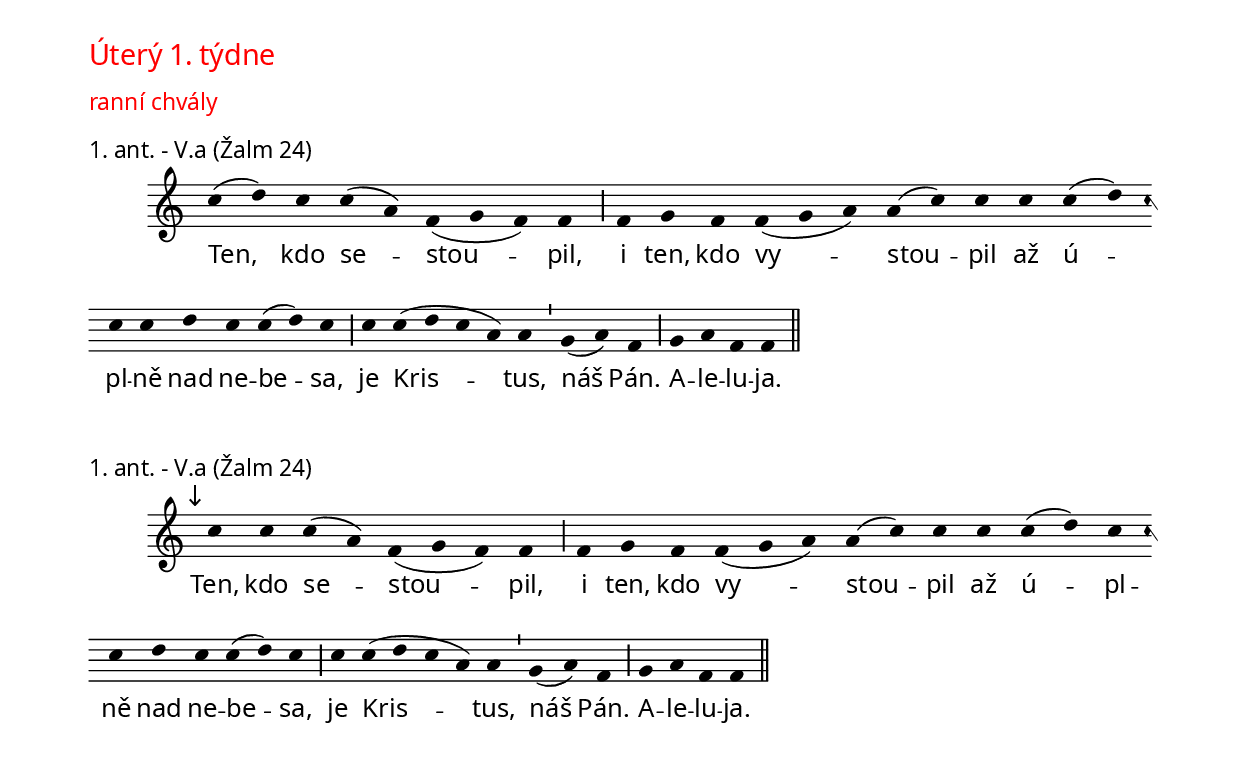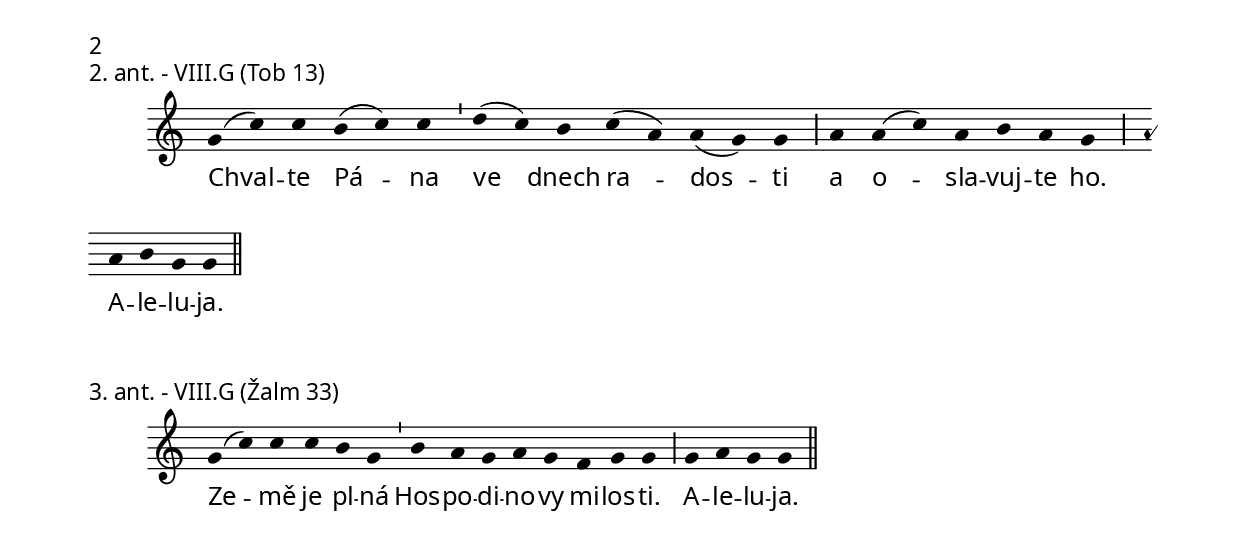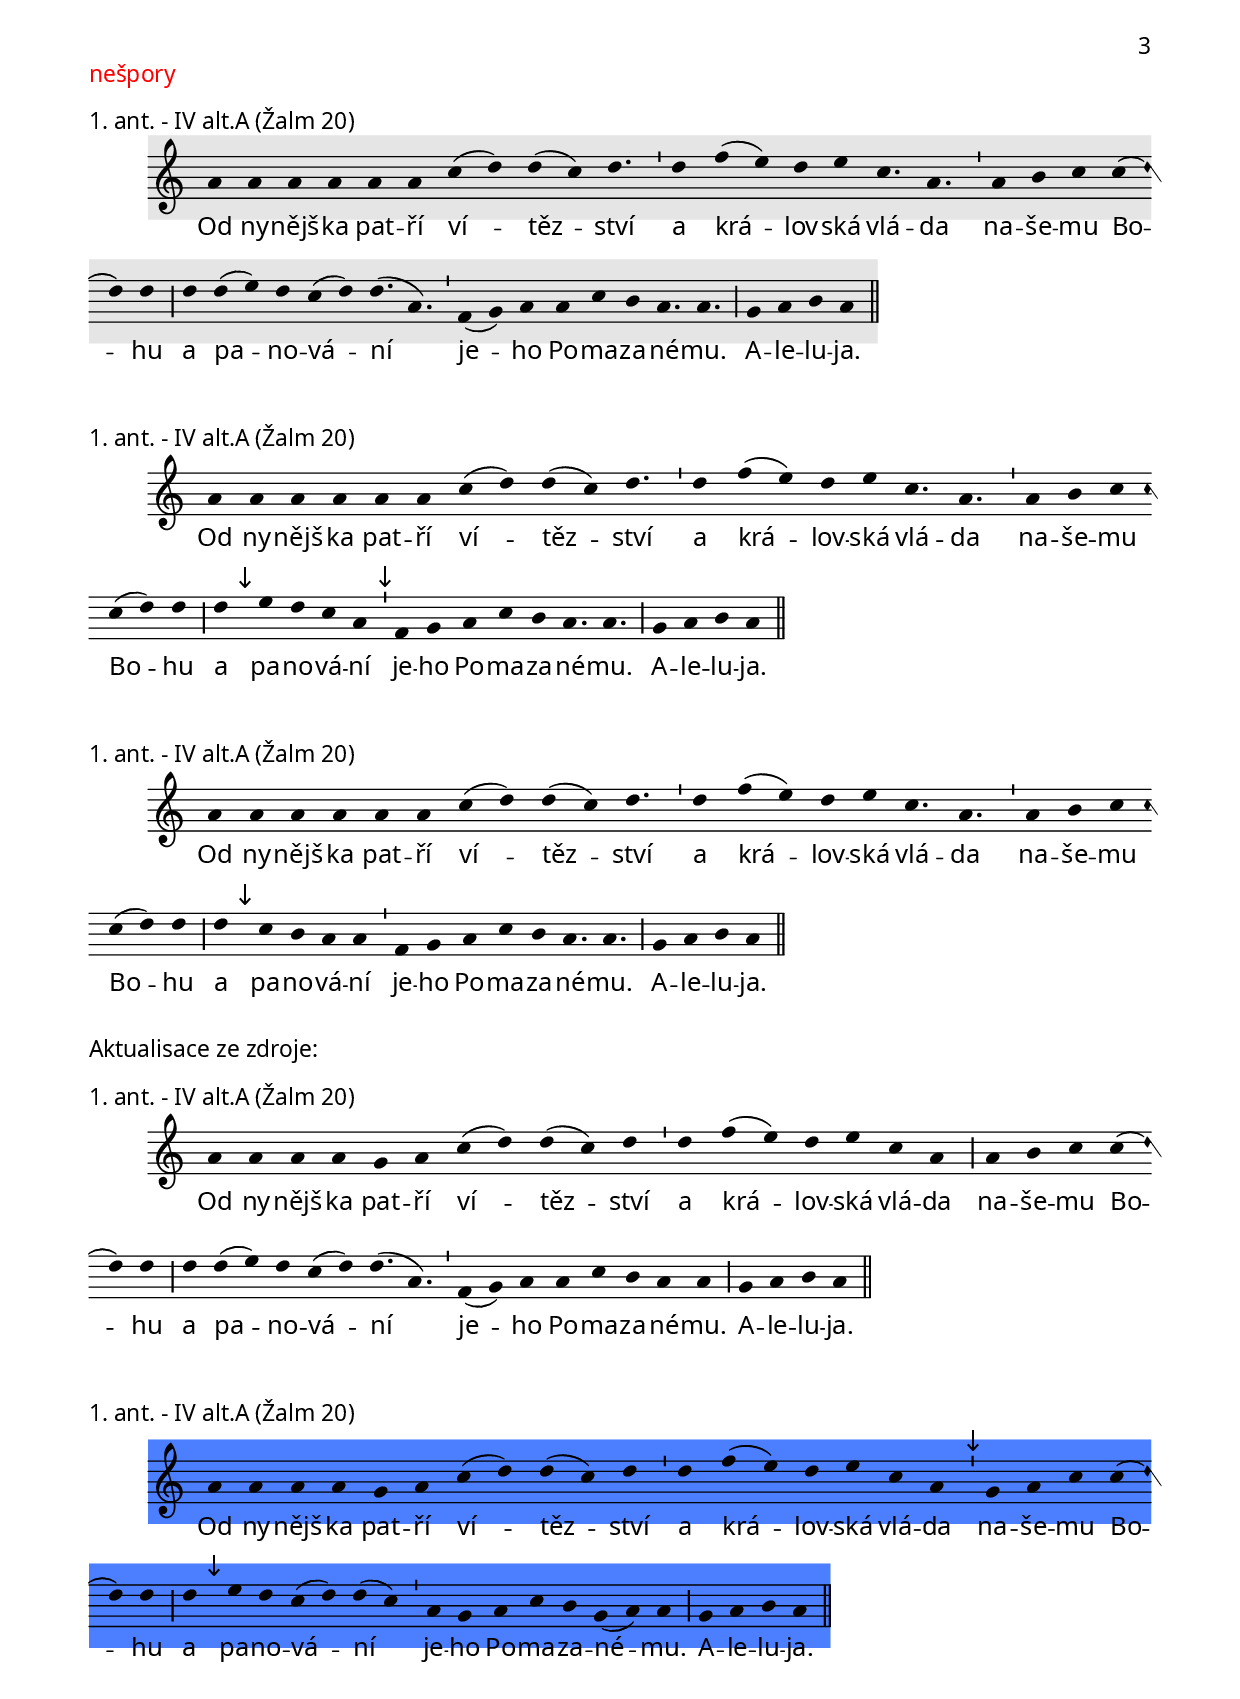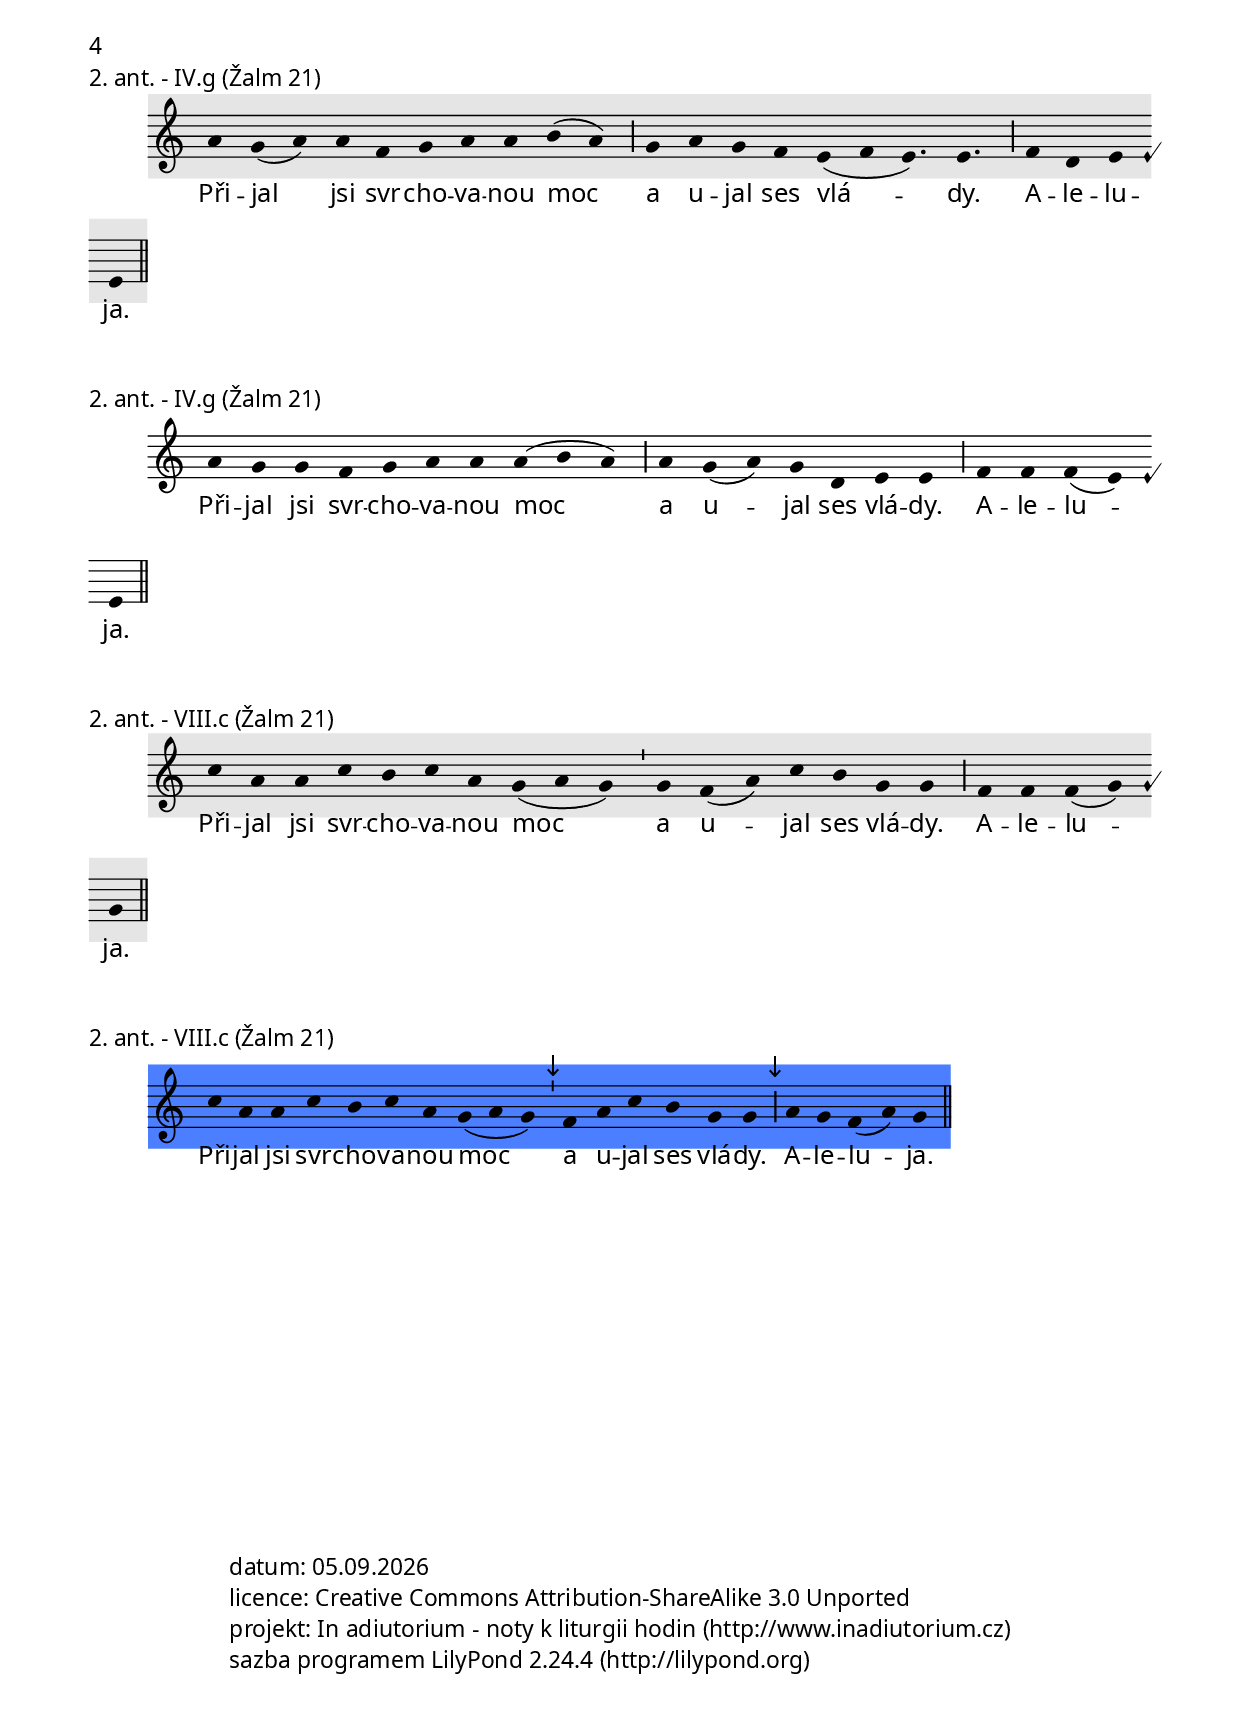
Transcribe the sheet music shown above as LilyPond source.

\include "../spolecne.ly"

\markup {\nadpisDen {Úterý 1. týdne}}

\markup {\nadpisHodinka {"ranní chvály"}}

\score {
  \relative c'' {
    \choralniRezim
    c4( d) c c( a) f( g f) f \barMaior
    f g f f( g a) a( c) c c c( d) c c d c c( d) c \barMaior
    c c( d c a) a \barMin g( a) f \barMaior
    g a f f \barFinalis
  }
  \addlyrics {
    Ten, kdo se -- stou -- pil,
    i ten, kdo vy -- stou -- pil až ú -- pl -- ně nad ne -- be -- sa,
    je Kris -- tus, náš Pán.
    A -- le -- lu -- ja.
  }
  \header {
    quid = "1. ant."
    modus = "V"
    differentia = "a"
    psalmus = "Žalm 24"
    id = "rch-a1"
    piece = \markup {\sestavTitulek}
  }
}

\score {
  \relative c'' {
    \choralniRezim
    \mark\sipka c4 c c( a) f( g f) f \barMaior
    f g f f( g a) a( c) c c c( d) c c d c c( d) c \barMaior
    c c( d c a) a \barMin g( a) f \barMaior
    g a f f \barFinalis
  }
  \addlyrics {
    Ten, kdo se -- stou -- pil,
    i ten, kdo vy -- stou -- pil až ú -- pl -- ně nad ne -- be -- sa,
    je Kris -- tus, náš Pán.
    A -- le -- lu -- ja.
  }
  \header {
    quid = "1. ant."
    modus = "V"
    differentia = "a"
    psalmus = "Žalm 24"
    id = "rch-a1"
    piece = \markup {\sestavTitulek}
  }
}

\pageBreak

\score {
  \relative c'' {
    \choralniRezim
    g4( c) c b( c) c \barMin d( c) b c( a) a( g) g \barMaior
    a a( c) a b a g \barMaior
    a b g g \barFinalis
  }
  \addlyrics {
    Chval -- te Pá -- na ve dnech ra -- dos -- ti
    a o -- sla -- vuj -- te ho.
    A -- le -- lu -- ja.
  }
  \header {
    quid = "2. ant."
    modus = "VIII"
    differentia = "G"
    psalmus = "Tob 13"
    id = "rch-a2"
    piece = \markup {\sestavTitulek}
  }
}

\score {
  \relative c'' {
    \choralniRezim
    g4( c) c c b g \barMin b a g a g f g g \barMaior
    g a g g \barFinalis
  }
  \addlyrics {
    Ze -- mě je pl -- ná
    Hos -- po -- di -- no -- vy mi -- los -- ti.
    A -- le -- lu -- ja.
  }
  \header {
    quid = "3. ant."
    modus = "VIII"
    differentia = "G"
    psalmus = "Žalm 33"
    id = "rch-a3"
    piece = \markup {\sestavTitulek}
  }
}

\pageBreak

\markup {\nadpisHodinka {"nešpory"}}

\score {
  \relative c'' {
    \zvyraznovacSedy
    \choralniRezim
    a4 a a a a a c( d) d( c) d4. \barMin
    d4 f( e) d e c4. a \barMin
    a4 b c c( d) d \barMaior
    d d( e) d c( d) d4.( a) \barMin
    f4( g) a a c b a4. a \barMaior
    g4 a b a \barFinalis
  }
  \addlyrics {
    Od ny -- nějš -- ka pat -- ří ví -- těz -- ství
    a krá -- lov -- ská vlá -- da
    na -- še -- mu Bo -- hu
    a pa -- no -- vá -- ní
    je -- ho Po -- ma -- za -- né -- mu.
    A -- le -- lu -- ja.
  }
  \header {
    quid = "1. ant."
    modus = "IV alt"
    differentia = "A"
    psalmus = "Žalm 20"
    id = "ne-a1"
    fons = "začátek: žaltář, čt 2.t., nešp., 3.ant."
    piece = \markup {\sestavTitulek}
  }
}

\score {
  \relative c'' {
    \choralniRezim
    a4 a a a a a c( d) d( c) d4. \barMin
    d4 f( e) d e c4. a \barMin
    a4 b c c( d) d \barMaior
    d \mark\sipka e d c a \barMin
    \mark\sipka f g a c b a4. a \barMaior
    g4 a b a \barFinalis
  }
  \addlyrics {
    Od ny -- nějš -- ka pat -- ří ví -- těz -- ství
    a krá -- lov -- ská vlá -- da
    na -- še -- mu Bo -- hu
    a pa -- no -- vá -- ní
    je -- ho Po -- ma -- za -- né -- mu.
    A -- le -- lu -- ja.
  }
  \header {
    quid = "1. ant."
    modus = "IV alt"
    differentia = "A"
    psalmus = "Žalm 20"
    id = "ne-a1"
    fons = "začátek: žaltář, čt 2.t., nešp., 3.ant."
    piece = \markup {\sestavTitulek}
  }
}

\score {
  \relative c'' {
    \choralniRezim
    a4 a a a a a c( d) d( c) d4. \barMin
    d4 f( e) d e c4. a \barMin
    a4 b c c( d) d \barMaior
    d \mark\sipka c b a a \barMin
    f g a c b a4. a \barMaior
    g4 a b a \barFinalis
  }
  \addlyrics {
    Od ny -- nějš -- ka pat -- ří ví -- těz -- ství
    a krá -- lov -- ská vlá -- da
    na -- še -- mu Bo -- hu
    a pa -- no -- vá -- ní
    je -- ho Po -- ma -- za -- né -- mu.
    A -- le -- lu -- ja.
  }
  \header {
    quid = "1. ant."
    modus = "IV alt"
    differentia = "A"
    psalmus = "Žalm 20"
    id = "ne-a1"
    fons = "začátek: žaltář, čt 2.t., nešp., 3.ant."
    piece = \markup {\sestavTitulek}
  }
}

\markup\aktualisace

\score {
  \relative c'' {
    \choralniRezim
    a4 a a a g a c( d) d( c) d \barMin
    d f( e) d e c a \barMaior
    a4 b c c( d) d \barMaior
    d d( e) d c( d) d4.( a) \barMin
    f4( g) a a c b a a \barMaior
    g4 a b a \barFinalis
  }
  \addlyrics {
    Od ny -- nějš -- ka pat -- ří ví -- těz -- ství
    a krá -- lov -- ská vlá -- da
    na -- še -- mu Bo -- hu
    a pa -- no -- vá -- ní
    je -- ho Po -- ma -- za -- né -- mu.
    A -- le -- lu -- ja.
  }
  \header {
    quid = "1. ant."
    modus = "IV alt"
    differentia = "A"
    psalmus = "Žalm 20"
    id = "ne-a1"
    fons = "začátek: žaltář, čt 2.t., nešp., 3.ant."
    fial = "antifony/tyden2_5ctvrtek.ly#ne-ant3?zacatek"
    piece = \markup {\sestavTitulek}
  }
}

\score {
  \relative c'' {
    \zvyraznovacModry
    \choralniRezim
    a4 a a a g a c( d) d( c) d \barMin
    d f( e) d e c a \barMin
    \mark\sipka g a c c( d) d \barMaior
    d \mark\sipka e d c( d) d( c) \barMin
    a g a c b g( a) a \barMaior
    g4 a b a \barFinalis
  }
  \addlyrics {
    Od ny -- nějš -- ka pat -- ří ví -- těz -- ství
    a krá -- lov -- ská vlá -- da
    na -- še -- mu Bo -- hu
    a pa -- no -- vá -- ní
    je -- ho Po -- ma -- za -- né -- mu.
    A -- le -- lu -- ja.
  }
  \header {
    quid = "1. ant."
    modus = "IV alt"
    differentia = "A"
    psalmus = "Žalm 20"
    id = "ne-a1"
    fons = "začátek: žaltář, čt 2.t., nešp., 3.ant."
    fial = "antifony/tyden2_5ctvrtek.ly#ne-ant3?zacatek"
    piece = \markup {\sestavTitulek}
  }
}

\pageBreak

\score {
  \relative c'' {
    \zvyraznovacSedy
    \choralniRezim
    a4 g( a) a f g a a b( a) \barMaior
    g a g f e( f e4.) e \barMaior
    f4 d e e \barFinalis
  }
  \addlyrics {
    Při -- jal jsi svr -- cho -- va -- nou moc
    a u -- jal ses vlá -- dy.
    A -- le -- lu -- ja.
  }
  \header {
    quid = "2. ant."
    modus = "IV"
    differentia = "g"
    psalmus = "Žalm 21"
    id = "ne-a2"
    placet = "upravil bych ujal ses"
    piece = \markup {\sestavTitulek}
  }
}

\score {
  \relative c'' {
    \choralniRezim
    a4 g g f g a a a( b a) \barMaior
    a g( a) g d e e \barMaior
    f4 f f( e) e \barFinalis
  }
  \addlyrics {
    Při -- jal jsi svr -- cho -- va -- nou moc
    a u -- jal ses vlá -- dy.
    A -- le -- lu -- ja.
  }
  \header {
    quid = "2. ant."
    modus = "IV"
    differentia = "g"
    psalmus = "Žalm 21"
    id = "ne-a2"
    piece = \markup {\sestavTitulek}
  }
}

\score {
  \relative c'' {
    \zvyraznovacSedy
    \choralniRezim
    c4 a a c b c a g( a g) \barMin
    g f( a) c b g g \barMaior
    f f f( g) g \barFinalis
  }
  \addlyrics {
    Při -- jal jsi svr -- cho -- va -- nou moc
    a u -- jal ses vlá -- dy.
    A -- le -- lu -- ja.
  }
  \header {
    quid = "2. ant."
    modus = "VIII"
    differentia = "c"
    psalmus = "Žalm 21"
    id = "ne-a2"
    piece = \markup {\sestavTitulek}
  }
}

\score {
  \relative c'' {
    \zvyraznovacModry
    \choralniRezim
    c4 a a c b c a g( a g) \barMin
    \mark\sipka f a c b g g \barMaior
    \mark\sipka a g f( a) g \barFinalis
  }
  \addlyrics {
    Při -- jal jsi svr -- cho -- va -- nou moc
    a u -- jal ses vlá -- dy.
    A -- le -- lu -- ja.
  }
  \header {
    quid = "2. ant."
    modus = "VIII"
    differentia = "c"
    psalmus = "Žalm 21"
    id = "ne-a2"
    piece = \markup {\sestavTitulek}
  }
}

%\score { \velikTIuteryNespAntIII }